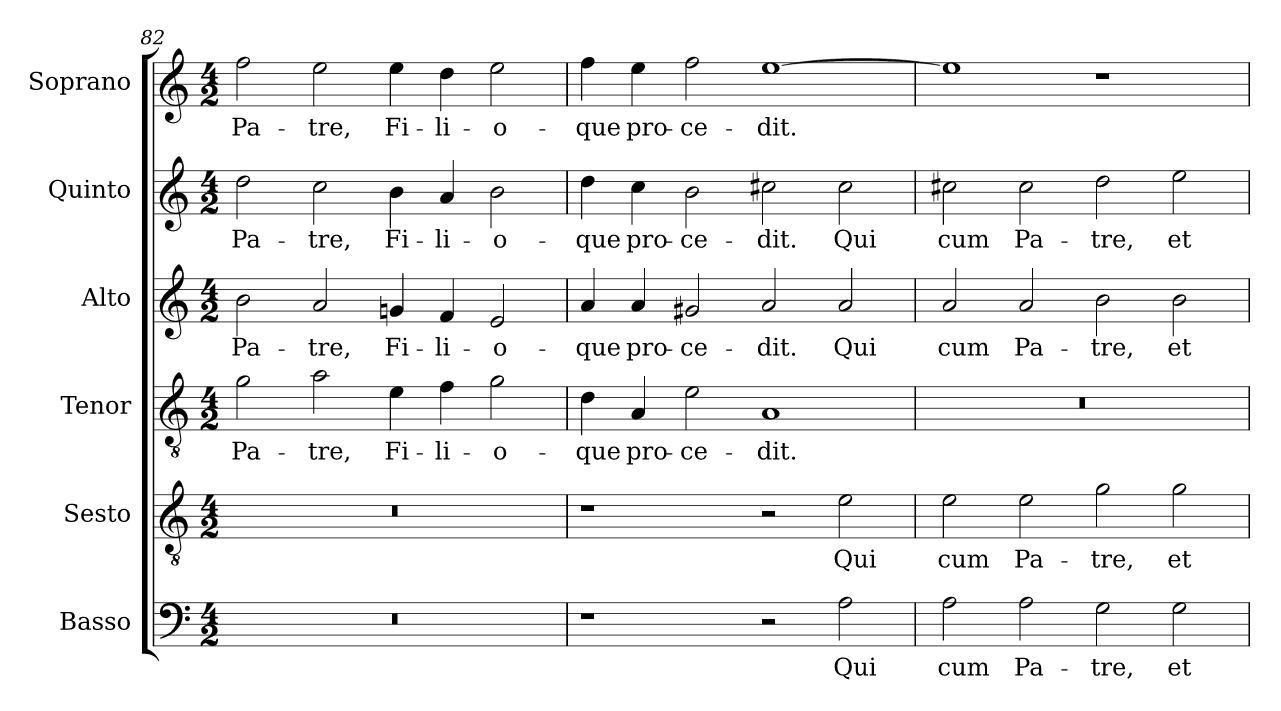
**kern	**text	**kern	**text	**kern	**text	**kern	**text	**kern	**text	**kern	**text
*part6	*part6	*part5	*part5	*part4	*part4	*part3	*part3	*part2	*part2	*part1	*part1
*staff6	*staff6	*staff5	*staff5	*staff4	*staff4	*staff3	*staff3	*staff2	*staff2	*staff1	*staff1
*I"Basso	*	*I"Sesto	*	*I"Tenor	*	*I"Alto	*	*I"Quinto	*	*I"Soprano	*
*	*	*	*	*I'T.	*	*I'A.	*	*	*	*I'Sop.	*
*clefF4	*	*clefGv2	*	*clefGv2	*	*clefG2	*	*clefG2	*	*clefG2	*
*	*	*ITrd7c12	*	*ITrd7c12	*	*	*	*	*	*	*
*k[]	*	*k[]	*	*k[]	*	*k[]	*	*k[]	*	*k[]	*
*C:	*	*C:	*	*C:	*	*C:	*	*C:	*	*C:	*
*M4/2	*	*M4/2	*	*M4/2	*	*M4/2	*	*M4/2	*	*M4/2	*
=82	=82	=82	=82	=82	=82	=82	=82	=82	=82	=82	=82
!LO:N:vis=1	!	!LO:N:vis=1	!	!	!	!	!	!	!	!	!
!	!	!	!	!	!LO:LY:b:color=#000000	!	!	!	!	!	!
!	!	!	!	!	!	!	!LO:LY:b:color=#000000	!	!	!	!
!	!	!	!	!	!	!	!	!	!LO:LY:b:color=#000000	!	!
!	!	!	!	!	!	!	!	!	!	!	!LO:LY:b:color=#000000
0r	.	0r	.	2Gi\	Pa-	2bi\	Pa-	2ddi\	Pa-	2ffi\	Pa-
!	!	!	!	!	!LO:LY:b:color=#000000	!	!	!	!	!	!
!	!	!	!	!	!	!	!LO:LY:b:color=#000000	!	!	!	!
!	!	!	!	!	!	!	!	!	!LO:LY:b:color=#000000	!	!
!	!	!	!	!	!	!	!	!	!	!	!LO:LY:b:color=#000000
.	.	.	.	2Ai\	-tre,	2ai/	-tre,	2cci\	-tre,	2eei\	-tre,
!	!	!	!	!	!LO:LY:b:color=#000000	!	!	!	!	!	!
!	!	!	!	!	!	!	!LO:LY:b:color=#000000	!	!	!	!
!	!	!	!	!	!	!	!	!	!LO:LY:b:color=#000000	!	!
!	!	!	!	!	!	!	!	!	!	!	!LO:LY:b:color=#000000
.	.	.	.	4Ei\	Fi-	4gni/	Fi-	4bi\	Fi-	4eei\	Fi-
!	!	!	!	!	!LO:LY:b:color=#000000	!	!	!	!	!	!
!	!	!	!	!	!	!	!LO:LY:b:color=#000000	!	!	!	!
!	!	!	!	!	!	!	!	!	!LO:LY:b:color=#000000	!	!
!	!	!	!	!	!	!	!	!	!	!	!LO:LY:b:color=#000000
.	.	.	.	4Fi\	-li-	4fi/	-li-	4ai/	-li-	4ddi\	-li-
!	!	!	!	!	!LO:LY:b:color=#000000	!	!	!	!	!	!
!	!	!	!	!	!	!	!LO:LY:b:color=#000000	!	!	!	!
!	!	!	!	!	!	!	!	!	!LO:LY:b:color=#000000	!	!
!	!	!	!	!	!	!	!	!	!	!	!LO:LY:b:color=#000000
.	.	.	.	2Gi\	-o-	2ei/	-o-	2bi\	-o-	2eei\	-o-
=83	=83	=83	=83	=83	=83	=83	=83	=83	=83	=83	=83
!	!	!	!	!	!LO:LY:b:color=#000000	!	!	!	!	!	!
!	!	!	!	!	!	!	!LO:LY:b:color=#000000	!	!	!	!
!	!	!	!	!	!	!	!	!	!LO:LY:b:color=#000000	!	!
!	!	!	!	!	!	!	!	!	!	!	!LO:LY:b:color=#000000
1r	.	1r	.	4Di\	-que	4ai/	-que	4ddi\	-que	4ffi\	-que
!	!	!	!	!	!LO:LY:b:color=#000000	!	!	!	!	!	!
!	!	!	!	!	!	!	!LO:LY:b:color=#000000	!	!	!	!
!	!	!	!	!	!	!	!	!	!LO:LY:b:color=#000000	!	!
!	!	!	!	!	!	!	!	!	!	!	!LO:LY:b:color=#000000
.	.	.	.	4AAi/	pro-	4ai/	pro-	4cci\	pro-	4eei\	pro-
!	!	!	!	!	!LO:LY:b:color=#000000	!	!	!	!	!	!
!	!	!	!	!	!	!	!LO:LY:b:color=#000000	!	!	!	!
!	!	!	!	!	!	!	!	!	!LO:LY:b:color=#000000	!	!
!	!	!	!	!	!	!	!	!	!	!	!LO:LY:b:color=#000000
.	.	.	.	2Ei\	-ce-	2g#Xi/	-ce-	2bi\	-ce-	2ffi\	-ce-
!	!	!	!	!	!LO:LY:b:color=#000000	!	!	!	!	!	!
!	!	!	!	!	!	!	!LO:LY:b:color=#000000	!	!	!	!
!	!	!	!	!	!	!	!	!	!LO:LY:b:color=#000000	!	!
!	!	!	!	!	!	!	!	!	!	!	!LO:LY:b:color=#000000
2r	.	2r	.	1AAi	-dit.	2ai/	-dit.	2cc#Xi\	-dit.	[1eei	-dit.
!	!LO:LY:b:color=#000000	!	!	!	!	!	!	!	!	!	!
!	!	!	!LO:LY:b:color=#000000	!	!	!	!	!	!	!	!
!	!	!	!	!	!	!	!LO:LY:b:color=#000000	!	!	!	!
!	!	!	!	!	!	!	!	!	!LO:LY:b:color=#000000	!	!
2Ai\	Qui	2Ei\	Qui	.	.	2ai/	Qui	2cc#i\	Qui	.	.
=84	=84	=84	=84	=84	=84	=84	=84	=84	=84	=84	=84
!	!LO:LY:b:color=#000000	!	!	!	!	!	!	!	!	!	!
!	!	!	!LO:LY:b:color=#000000	!LO:N:vis=1	!	!	!	!	!	!	!
!	!	!	!	!	!	!	!LO:LY:b:color=#000000	!	!	!	!
!	!	!	!	!	!	!	!	!	!LO:LY:b:color=#000000	!	!
2Ai\	cum	2Ei\	cum	0r	.	2ai/	cum	2cc#Xi\	cum	1eei]	.
!	!LO:LY:b:color=#000000	!	!	!	!	!	!	!	!	!	!
!	!	!	!LO:LY:b:color=#000000	!	!	!	!	!	!	!	!
!	!	!	!	!	!	!	!LO:LY:b:color=#000000	!	!	!	!
!	!	!	!	!	!	!	!	!	!LO:LY:b:color=#000000	!	!
2Ai\	Pa-	2Ei\	Pa-	.	.	2ai/	Pa-	2cc#i\	Pa-	.	.
!	!LO:LY:b:color=#000000	!	!	!	!	!	!	!	!	!	!
!	!	!	!LO:LY:b:color=#000000	!	!	!	!	!	!	!	!
!	!	!	!	!	!	!	!LO:LY:b:color=#000000	!	!	!	!
!	!	!	!	!	!	!	!	!	!LO:LY:b:color=#000000	!	!
2Gi\	-tre,	2Gi\	-tre,	.	.	2bi\	-tre,	2ddi\	-tre,	1r	.
!	!LO:LY:b:color=#000000	!	!	!	!	!	!	!	!	!	!
!	!	!	!LO:LY:b:color=#000000	!	!	!	!	!	!	!	!
!	!	!	!	!	!	!	!LO:LY:b:color=#000000	!	!	!	!
!	!	!	!	!	!	!	!	!	!LO:LY:b:color=#000000	!	!
2Gi\	et	2Gi\	et	.	.	2bi\	et	2eei\	et	.	.
=	=	=	=	=	=	=	=	=	=	=	=
*-	*-	*-	*-	*-	*-	*-	*-	*-	*-	*-	*-
